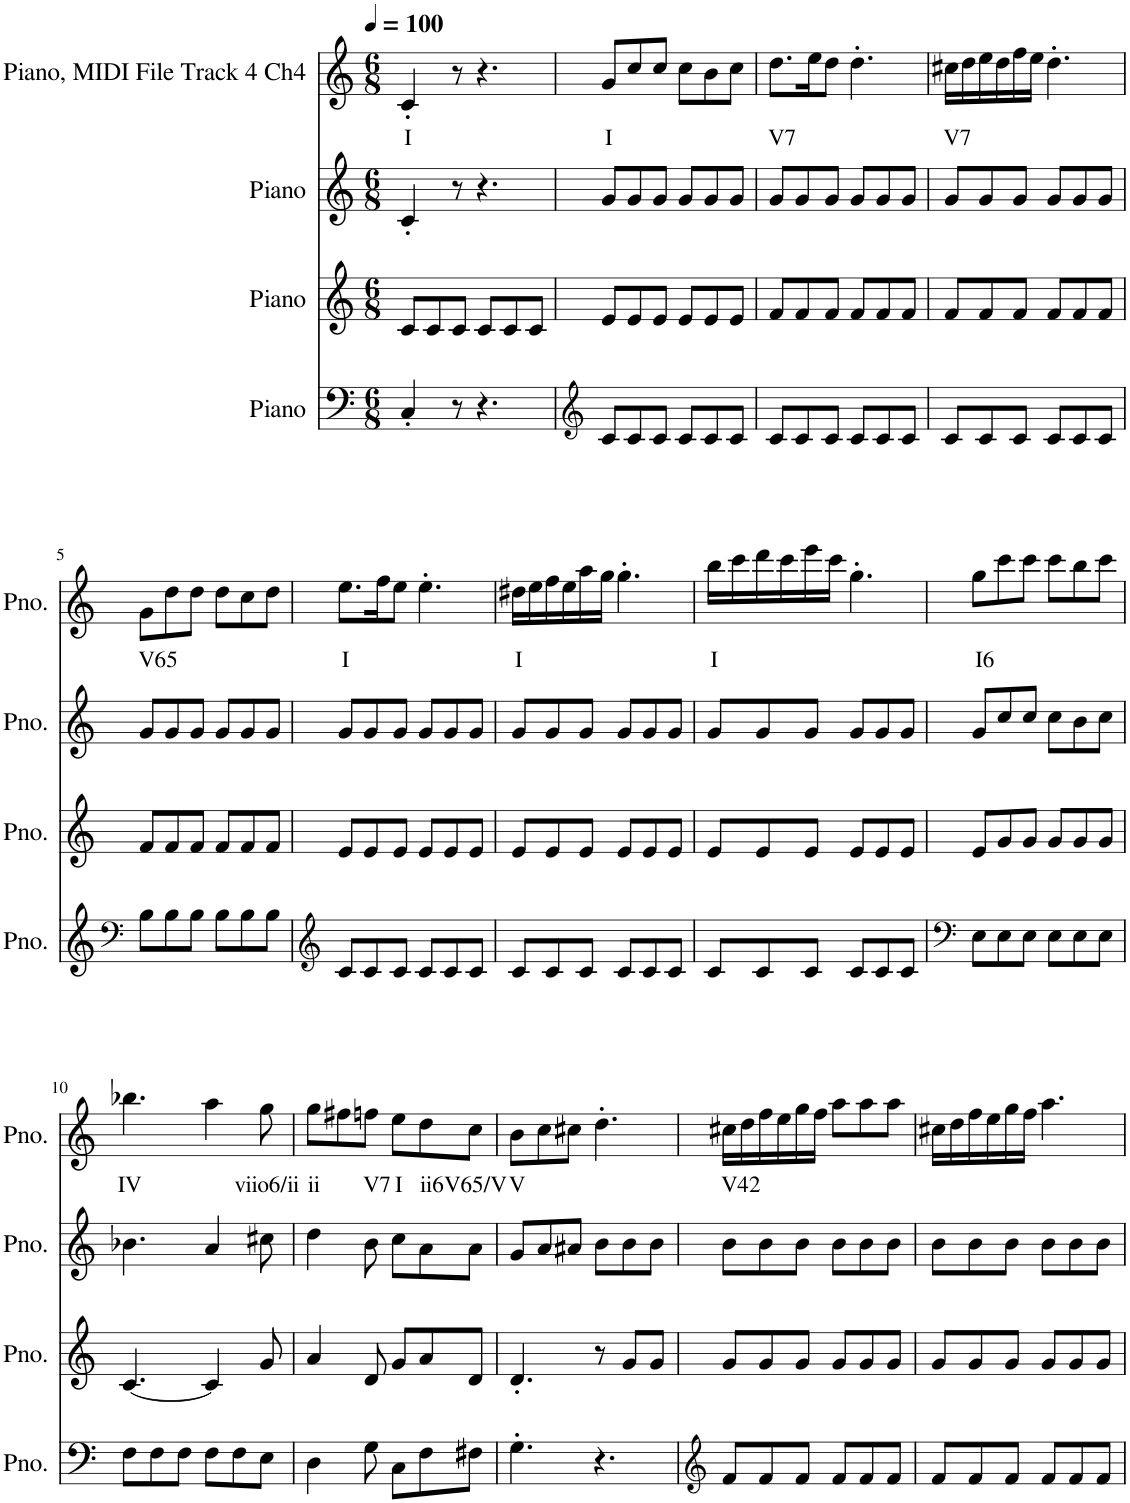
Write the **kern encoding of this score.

**kern	**kern	**kern	**kern	**text
*part4	*part3	*part2	*part1	*part1
*staff4	*staff3	*staff2	*staff1	*staff1
*I"Piano	*I"Piano	*I"Piano	*I"Piano, MIDI File Track 4 Ch4	*
*I'Pno.	*I'Pno.	*I'Pno.	*I'Pno.	*
*clefF4	*clefG2	*clefG2	*clefG2	*
*k[]	*k[]	*k[]	*k[]	*
*M6/8	*M6/8	*M6/8	*M6/8	*
*MM100	*MM100	*MM100	*MM100	*
=1	=1	=1	=1	=1
!	!	!	!	!LO:LY:b
4C'/	8c/L	4c'/	4c'/	I
.	8c/	.	.	.
8r	8c/J	8r	8r	.
4.r	8c/L	4.r	4.r	.
.	8c/	.	.	.
.	8c/J	.	.	.
=2	=2	=2	=2	=2
*clefG2	*	*	*	*
!	!	!	!	!LO:LY:b
8c/L	8e/L	8g/L	8g/L	I
8c/	8e/	8g/	8cc/	.
8c/J	8e/J	8g/J	8cc/J	.
8c/L	8e/L	8g/L	8cc\L	.
8c/	8e/	8g/	8b\	.
8c/J	8e/J	8g/J	8cc\J	.
=3	=3	=3	=3	=3
!	!	!	!	!LO:LY:b
8c/L	8f/L	8g/L	8.dd\L	V7
8c/	8f/	8g/	.	.
.	.	.	16ee\K	.
8c/J	8f/J	8g/J	8dd\J	.
8c/L	8f/L	8g/L	4.dd'\	.
8c/	8f/	8g/	.	.
8c/J	8f/J	8g/J	.	.
=4	=4	=4	=4	=4
!	!	!	!	!LO:LY:b
8c/L	8f/L	8g/L	16cc#X\LL	V7
.	.	.	16dd\	.
8c/	8f/	8g/	16ee\	.
.	.	.	16dd\	.
8c/J	8f/J	8g/J	16ff\	.
.	.	.	16ee\JJ	.
8c/L	8f/L	8g/L	4.dd'\	.
8c/	8f/	8g/	.	.
8c/J	8f/J	8g/J	.	.
!!LO:LB:g=z
=5	=5	=5	=5	=5
*clefF4	*	*	*	*
!	!	!	!	!LO:LY:b
8B\L	8f/L	8g/L	8g\L	V65
8B\	8f/	8g/	8dd\	.
8B\J	8f/J	8g/J	8dd\J	.
8B\L	8f/L	8g/L	8dd\L	.
8B\	8f/	8g/	8cc\	.
8B\J	8f/J	8g/J	8dd\J	.
=6	=6	=6	=6	=6
*clefG2	*	*	*	*
!	!	!	!	!LO:LY:b
8c/L	8e/L	8g/L	8.ee\L	I
8c/	8e/	8g/	.	.
.	.	.	16ff\K	.
8c/J	8e/J	8g/J	8ee\J	.
8c/L	8e/L	8g/L	4.ee'\	.
8c/	8e/	8g/	.	.
8c/J	8e/J	8g/J	.	.
=7	=7	=7	=7	=7
!	!	!	!	!LO:LY:b
8c/L	8e/L	8g/L	16dd#X\LL	I
.	.	.	16ee\	.
8c/	8e/	8g/	16ff\	.
.	.	.	16ee\	.
8c/J	8e/J	8g/J	16aa\	.
.	.	.	16gg\JJ	.
8c/L	8e/L	8g/L	4.gg'\	.
8c/	8e/	8g/	.	.
8c/J	8e/J	8g/J	.	.
=8	=8	=8	=8	=8
!	!	!	!	!LO:LY:b
8c/L	8e/L	8g/L	16bb\LL	I
.	.	.	16ccc\	.
8c/	8e/	8g/	16ddd\	.
.	.	.	16ccc\	.
8c/J	8e/J	8g/J	16eee\	.
.	.	.	16ccc\JJ	.
8c/L	8e/L	8g/L	4.gg'\	.
8c/	8e/	8g/	.	.
8c/J	8e/J	8g/J	.	.
=9	=9	=9	=9	=9
*clefF4	*	*	*	*
!	!	!	!	!LO:LY:b
8E\L	8e/L	8g/L	8gg\L	I6
8E\	8g/	8cc/	8ccc\	.
8E\J	8g/J	8cc/J	8ccc\J	.
8E\L	8g/L	8cc\L	8ccc\L	.
8E\	8g/	8b\	8bb\	.
8E\J	8g/J	8cc\J	8ccc\J	.
!!LO:LB:g=z
=10	=10	=10	=10	=10
!	!	!	!	!LO:LY:b
8F\L	[4.c/	4.b-X\	4.bb-X\	IV
8F\	.	.	.	.
8F\J	.	.	.	.
8F\L	4c/]	4a/	4aa\	.
8F\	.	.	.	.
!	!	!	!	!LO:LY:b
8E\J	8g/	8cc#X\	8gg\	viio6/ii
=11	=11	=11	=11	=11
!	!	!	!	!LO:LY:b
4D\	4a/	4dd\	8gg\L	ii
.	.	.	8ff#X\	.
!	!	!	!	!LO:LY:b
8G\	8d/	8b\	8ffn\J	V7
!	!	!	!	!LO:LY:b
8C\L	8g/L	8cc\L	8ee\L	I
!	!	!	!	!LO:LY:b
8F\	8a/	8a\	8dd\	ii6
!	!	!	!	!LO:LY:b
8F#X\J	8d/J	8a\J	8cc\J	V65/V
=12	=12	=12	=12	=12
!	!	!	!	!LO:LY:b
4.G'\	4.d'/	8g/L	8b\L	V
.	.	8a/	8cc\	.
.	.	8a#X/J	8cc#X\J	.
4.r	8r	8b\L	4.dd'\	.
.	8g/L	8b\	.	.
.	8g/J	8b\J	.	.
=13	=13	=13	=13	=13
*clefG2	*	*	*	*
!	!	!	!	!LO:LY:b
8f/L	8g/L	8b\L	16cc#X\LL	V42
.	.	.	16dd\	.
8f/	8g/	8b\	16ff\	.
.	.	.	16ee\	.
8f/J	8g/J	8b\J	16gg\	.
.	.	.	16ff\JJ	.
8f/L	8g/L	8b\L	8aa\L	.
8f/	8g/	8b\	8aa\	.
8f/J	8g/J	8b\J	8aa\J	.
=14	=14	=14	=14	=14
8f/L	8g/L	8b\L	16cc#X\LL	.
.	.	.	16dd\	.
8f/	8g/	8b\	16ff\	.
.	.	.	16ee\	.
8f/J	8g/J	8b\J	16gg\	.
.	.	.	16ff\JJ	.
8f/L	8g/L	8b\L	4.aa\	.
8f/	8g/	8b\	.	.
8f/J	8g/J	8b\J	.	.
=	=	=	=	=
*-	*-	*-	*-	*-
